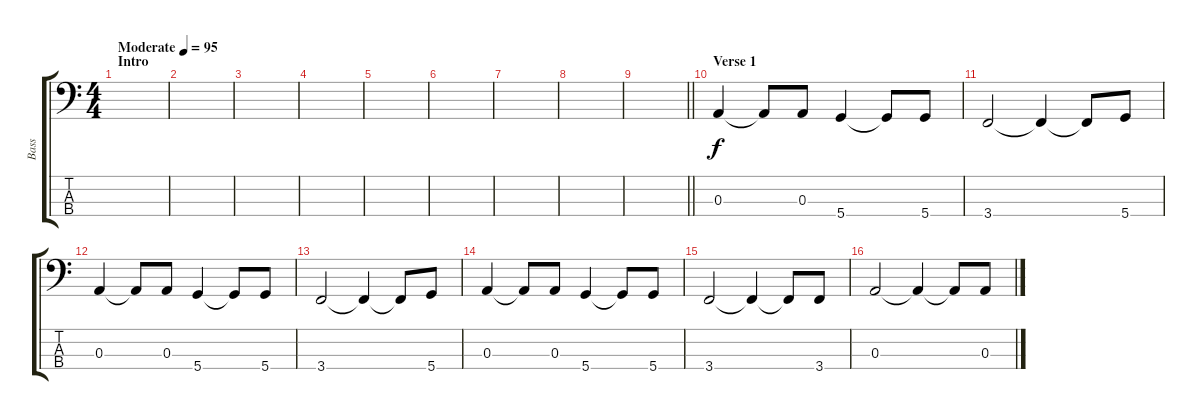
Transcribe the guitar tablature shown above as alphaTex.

\track ("Bass" "Bass") {instrument electricbassfinger}
\staff {score tabs}
\tuning (G2 D2 A1 D1) {hide}
\ts (4 4)
\section ("" "Intro")
\tempo (95 "Moderate")
\clef f4
\ks c
|
|
|
|
|
|
|
|
\barLineRight lightlight
|
\section ("" "Verse 1")
0.3.4 0.3{t}.8 0.3.8 5.4.4 5.4{t}.8 5.4.8 |
3.4.2 3.4{t}.4 3.4{t}.8 5.4.8 |
0.3.4 0.3{t}.8 0.3.8 5.4.4 5.4{t}.8 5.4.8 |
3.4.2 3.4{t}.4 3.4{t}.8 5.4.8 |
0.3.4 0.3{t}.8 0.3.8 5.4.4 5.4{t}.8 5.4.8 |
3.4.2 3.4{t}.4 3.4{t}.8 3.4.8 |
0.3.2 0.3{t}.4 0.3{t}.8 0.3.8
